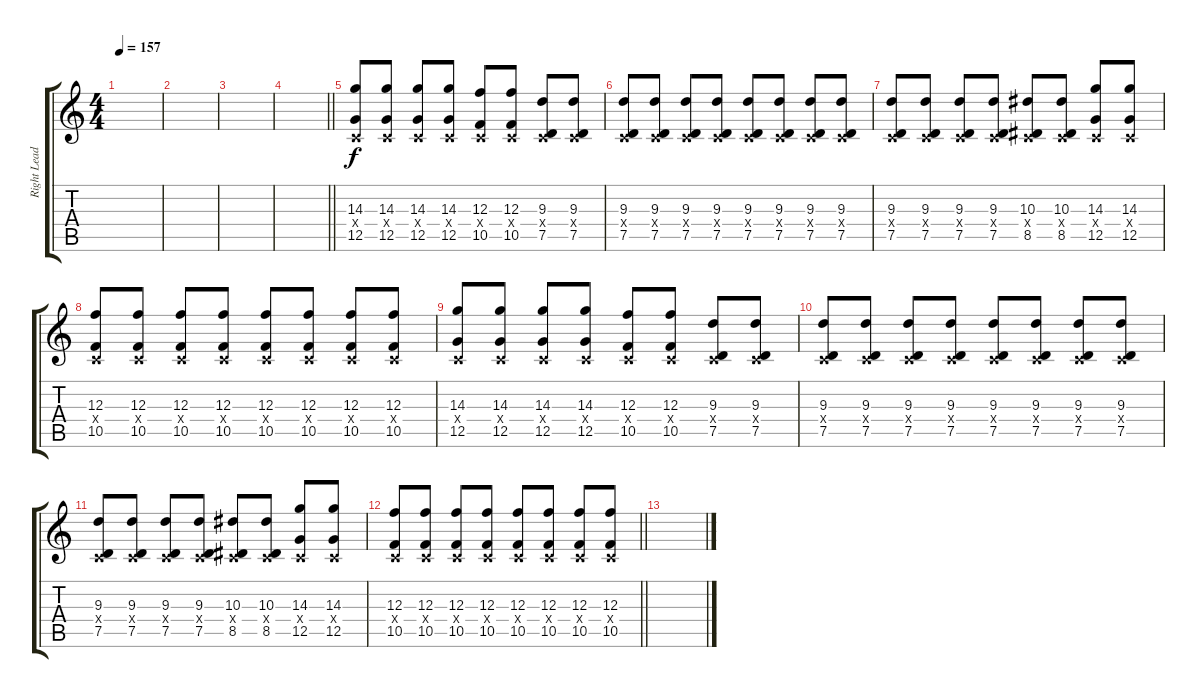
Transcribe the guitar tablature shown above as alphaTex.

\track ("Right Lead 2" "Right Lead") {instrument distortionguitar}
\staff {score tabs}
\tuning (D4 A3 F3 C3 G2 C2) {hide}
\ts (4 4)
\tempo 157
\clef g2
\ks c
|
|
|
\barLineRight lightlight
|
\section ("" "")
(14.3 0.4{x} 12.5).8 (14.3 0.4{x} 12.5).8 (14.3 0.4{x} 12.5).8 (14.3 0.4{x} 12.5).8 (12.3 0.4{x} 10.5).8 (12.3 0.4{x} 10.5).8 (9.3 0.4{x} 7.5).8 (9.3 0.4{x} 7.5).8 |
(9.3 0.4{x} 7.5).8 (9.3 0.4{x} 7.5).8 (9.3 0.4{x} 7.5).8 (9.3 0.4{x} 7.5).8 (9.3 0.4{x} 7.5).8 (9.3 0.4{x} 7.5).8 (9.3 0.4{x} 7.5).8 (9.3 0.4{x} 7.5).8 |
(9.3 0.4{x} 7.5).8 (9.3 0.4{x} 7.5).8 (9.3 0.4{x} 7.5).8 (9.3 0.4{x} 7.5).8 (10.3 0.4{x} 8.5).8 (10.3 0.4{x} 8.5).8 (14.3 0.4{x} 12.5).8 (14.3 0.4{x} 12.5).8 |
(12.3 0.4{x} 10.5).8 (12.3 0.4{x} 10.5).8 (12.3 0.4{x} 10.5).8 (12.3 0.4{x} 10.5).8 (12.3 0.4{x} 10.5).8 (12.3 0.4{x} 10.5).8 (12.3 0.4{x} 10.5).8 (12.3 0.4{x} 10.5).8 |
(14.3 0.4{x} 12.5).8 (14.3 0.4{x} 12.5).8 (14.3 0.4{x} 12.5).8 (14.3 0.4{x} 12.5).8 (12.3 0.4{x} 10.5).8 (12.3 0.4{x} 10.5).8 (9.3 0.4{x} 7.5).8 (9.3 0.4{x} 7.5).8 |
(9.3 0.4{x} 7.5).8 (9.3 0.4{x} 7.5).8 (9.3 0.4{x} 7.5).8 (9.3 0.4{x} 7.5).8 (9.3 0.4{x} 7.5).8 (9.3 0.4{x} 7.5).8 (9.3 0.4{x} 7.5).8 (9.3 0.4{x} 7.5).8 |
(9.3 0.4{x} 7.5).8 (9.3 0.4{x} 7.5).8 (9.3 0.4{x} 7.5).8 (9.3 0.4{x} 7.5).8 (10.3 0.4{x} 8.5).8 (10.3 0.4{x} 8.5).8 (14.3 0.4{x} 12.5).8 (14.3 0.4{x} 12.5).8 |
\barLineRight lightlight
(12.3 0.4{x} 10.5).8 (12.3 0.4{x} 10.5).8 (12.3 0.4{x} 10.5).8 (12.3 0.4{x} 10.5).8 (12.3 0.4{x} 10.5).8 (12.3 0.4{x} 10.5).8 (12.3 0.4{x} 10.5).8 (12.3 0.4{x} 10.5).8 |
\section ("" "")
